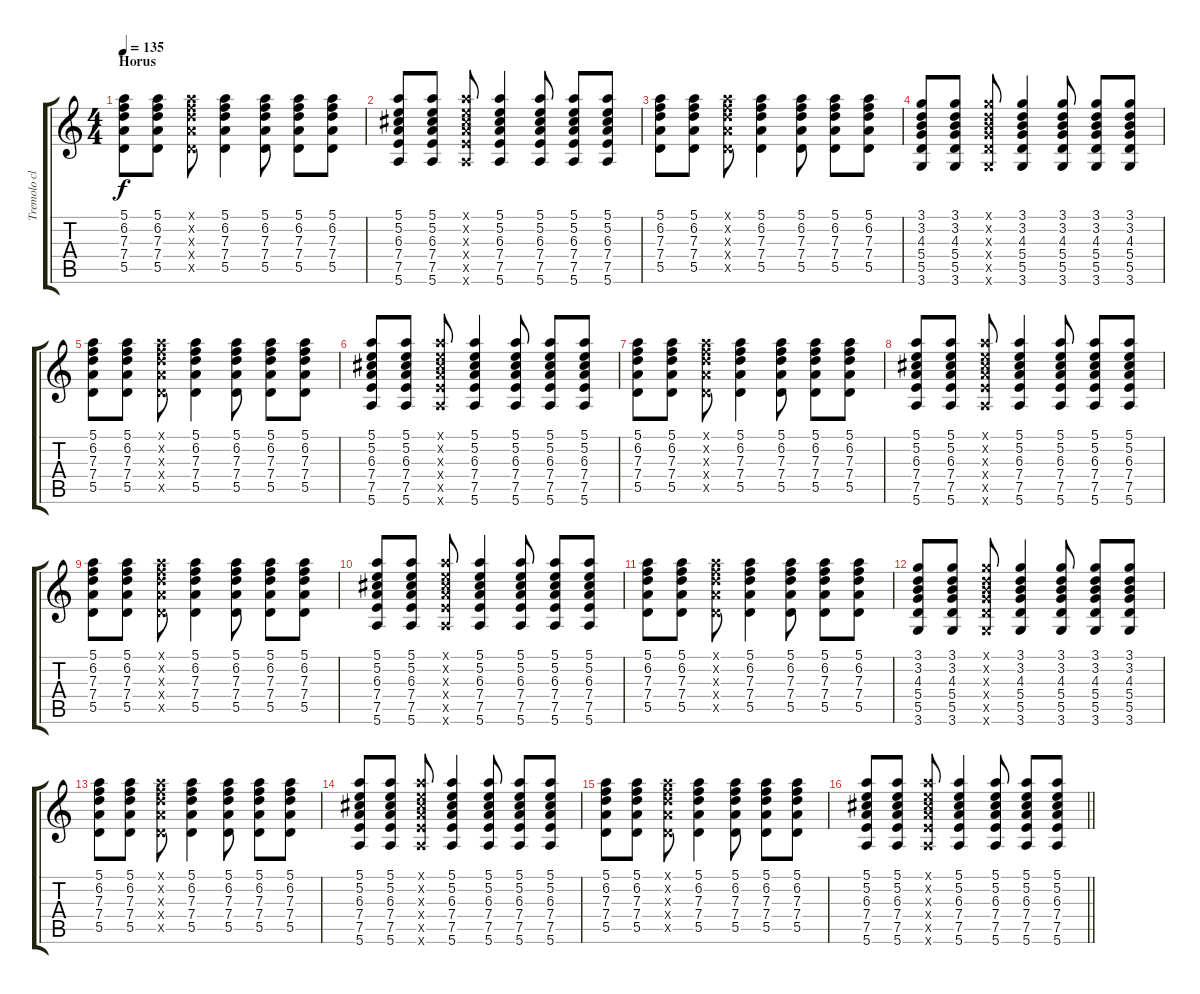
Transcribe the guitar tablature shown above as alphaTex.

\track ("Tremolo clean" "Tremolo cl") {instrument acousticguitarsteel}
\staff {score tabs}
\tuning (E4 B3 G3 D3 A2 E2) {hide}
\ts (4 4)
\section ("" "Horus")
\tempo 135
\clef g2
\ks c
(5.1 6.2 7.3 7.4 5.5).8{dy f volume 6 balance 13 instrument acousticguitarsteel} (5.1 6.2 7.3 7.4 5.5).8 (5.1{x} 6.2{x} 7.3{x} 7.4{x} 5.5{x}).8 (5.1 6.2 7.3 7.4 5.5).4 (5.1 6.2 7.3 7.4 5.5).8 (5.1 6.2 7.3 7.4 5.5).8 (5.1 6.2 7.3 7.4 5.5).8 |
(5.1 5.2 6.3 7.4 7.5 5.6).8 (5.1 5.2 6.3 7.4 7.5 5.6).8 (5.1{x} 5.2{x} 6.3{x} 7.4{x} 7.5{x} 5.6{x}).8 (5.1 5.2 6.3 7.4 7.5 5.6).4 (5.1 5.2 6.3 7.4 7.5 5.6).8 (5.1 5.2 6.3 7.4 7.5 5.6).8 (5.1 5.2 6.3 7.4 7.5 5.6).8 |
(5.1 6.2 7.3 7.4 5.5).8 (5.1 6.2 7.3 7.4 5.5).8 (5.1{x} 6.2{x} 7.3{x} 7.4{x} 5.5{x}).8 (5.1 6.2 7.3 7.4 5.5).4 (5.1 6.2 7.3 7.4 5.5).8 (5.1 6.2 7.3 7.4 5.5).8 (5.1 6.2 7.3 7.4 5.5).8 |
(3.1 3.2 4.3 5.4 5.5 3.6).8 (3.1 3.2 4.3 5.4 5.5 3.6).8 (3.1{x} 3.2{x} 4.3{x} 5.4{x} 5.5{x} 3.6{x}).8 (3.1 3.2 4.3 5.4 5.5 3.6).4 (3.1 3.2 4.3 5.4 5.5 3.6).8 (3.1 3.2 4.3 5.4 5.5 3.6).8 (3.1 3.2 4.3 5.4 5.5 3.6).8 |
(5.1 6.2 7.3 7.4 5.5).8 (5.1 6.2 7.3 7.4 5.5).8 (5.1{x} 6.2{x} 7.3{x} 7.4{x} 5.5{x}).8 (5.1 6.2 7.3 7.4 5.5).4 (5.1 6.2 7.3 7.4 5.5).8 (5.1 6.2 7.3 7.4 5.5).8 (5.1 6.2 7.3 7.4 5.5).8 |
(5.1 5.2 6.3 7.4 7.5 5.6).8 (5.1 5.2 6.3 7.4 7.5 5.6).8 (5.1{x} 5.2{x} 6.3{x} 7.4{x} 7.5{x} 5.6{x}).8 (5.1 5.2 6.3 7.4 7.5 5.6).4 (5.1 5.2 6.3 7.4 7.5 5.6).8 (5.1 5.2 6.3 7.4 7.5 5.6).8 (5.1 5.2 6.3 7.4 7.5 5.6).8 |
(5.1 6.2 7.3 7.4 5.5).8 (5.1 6.2 7.3 7.4 5.5).8 (5.1{x} 6.2{x} 7.3{x} 7.4{x} 5.5{x}).8 (5.1 6.2 7.3 7.4 5.5).4 (5.1 6.2 7.3 7.4 5.5).8 (5.1 6.2 7.3 7.4 5.5).8 (5.1 6.2 7.3 7.4 5.5).8 |
(5.1 5.2 6.3 7.4 7.5 5.6).8 (5.1 5.2 6.3 7.4 7.5 5.6).8 (5.1{x} 5.2{x} 6.3{x} 7.4{x} 7.5{x} 5.6{x}).8 (5.1 5.2 6.3 7.4 7.5 5.6).4 (5.1 5.2 6.3 7.4 7.5 5.6).8 (5.1 5.2 6.3 7.4 7.5 5.6).8 (5.1 5.2 6.3 7.4 7.5 5.6).8 |
(5.1 6.2 7.3 7.4 5.5).8 (5.1 6.2 7.3 7.4 5.5).8 (5.1{x} 6.2{x} 7.3{x} 7.4{x} 5.5{x}).8 (5.1 6.2 7.3 7.4 5.5).4 (5.1 6.2 7.3 7.4 5.5).8 (5.1 6.2 7.3 7.4 5.5).8 (5.1 6.2 7.3 7.4 5.5).8 |
(5.1 5.2 6.3 7.4 7.5 5.6).8 (5.1 5.2 6.3 7.4 7.5 5.6).8 (5.1{x} 5.2{x} 6.3{x} 7.4{x} 7.5{x} 5.6{x}).8 (5.1 5.2 6.3 7.4 7.5 5.6).4 (5.1 5.2 6.3 7.4 7.5 5.6).8 (5.1 5.2 6.3 7.4 7.5 5.6).8 (5.1 5.2 6.3 7.4 7.5 5.6).8 |
(5.1 6.2 7.3 7.4 5.5).8 (5.1 6.2 7.3 7.4 5.5).8 (5.1{x} 6.2{x} 7.3{x} 7.4{x} 5.5{x}).8 (5.1 6.2 7.3 7.4 5.5).4 (5.1 6.2 7.3 7.4 5.5).8 (5.1 6.2 7.3 7.4 5.5).8 (5.1 6.2 7.3 7.4 5.5).8 |
(3.1 3.2 4.3 5.4 5.5 3.6).8 (3.1 3.2 4.3 5.4 5.5 3.6).8 (3.1{x} 3.2{x} 4.3{x} 5.4{x} 5.5{x} 3.6{x}).8 (3.1 3.2 4.3 5.4 5.5 3.6).4 (3.1 3.2 4.3 5.4 5.5 3.6).8 (3.1 3.2 4.3 5.4 5.5 3.6).8 (3.1 3.2 4.3 5.4 5.5 3.6).8 |
(5.1 6.2 7.3 7.4 5.5).8 (5.1 6.2 7.3 7.4 5.5).8 (5.1{x} 6.2{x} 7.3{x} 7.4{x} 5.5{x}).8 (5.1 6.2 7.3 7.4 5.5).4 (5.1 6.2 7.3 7.4 5.5).8 (5.1 6.2 7.3 7.4 5.5).8 (5.1 6.2 7.3 7.4 5.5).8 |
(5.1 5.2 6.3 7.4 7.5 5.6).8 (5.1 5.2 6.3 7.4 7.5 5.6).8 (5.1{x} 5.2{x} 6.3{x} 7.4{x} 7.5{x} 5.6{x}).8 (5.1 5.2 6.3 7.4 7.5 5.6).4 (5.1 5.2 6.3 7.4 7.5 5.6).8 (5.1 5.2 6.3 7.4 7.5 5.6).8 (5.1 5.2 6.3 7.4 7.5 5.6).8 |
(5.1 6.2 7.3 7.4 5.5).8 (5.1 6.2 7.3 7.4 5.5).8 (5.1{x} 6.2{x} 7.3{x} 7.4{x} 5.5{x}).8 (5.1 6.2 7.3 7.4 5.5).4 (5.1 6.2 7.3 7.4 5.5).8 (5.1 6.2 7.3 7.4 5.5).8 (5.1 6.2 7.3 7.4 5.5).8 |
\barLineRight lightlight
(5.1 5.2 6.3 7.4 7.5 5.6).8 (5.1 5.2 6.3 7.4 7.5 5.6).8 (5.1{x} 5.2{x} 6.3{x} 7.4{x} 7.5{x} 5.6{x}).8 (5.1 5.2 6.3 7.4 7.5 5.6).4 (5.1 5.2 6.3 7.4 7.5 5.6).8 (5.1 5.2 6.3 7.4 7.5 5.6).8 (5.1 5.2 6.3 7.4 7.5 5.6).8
